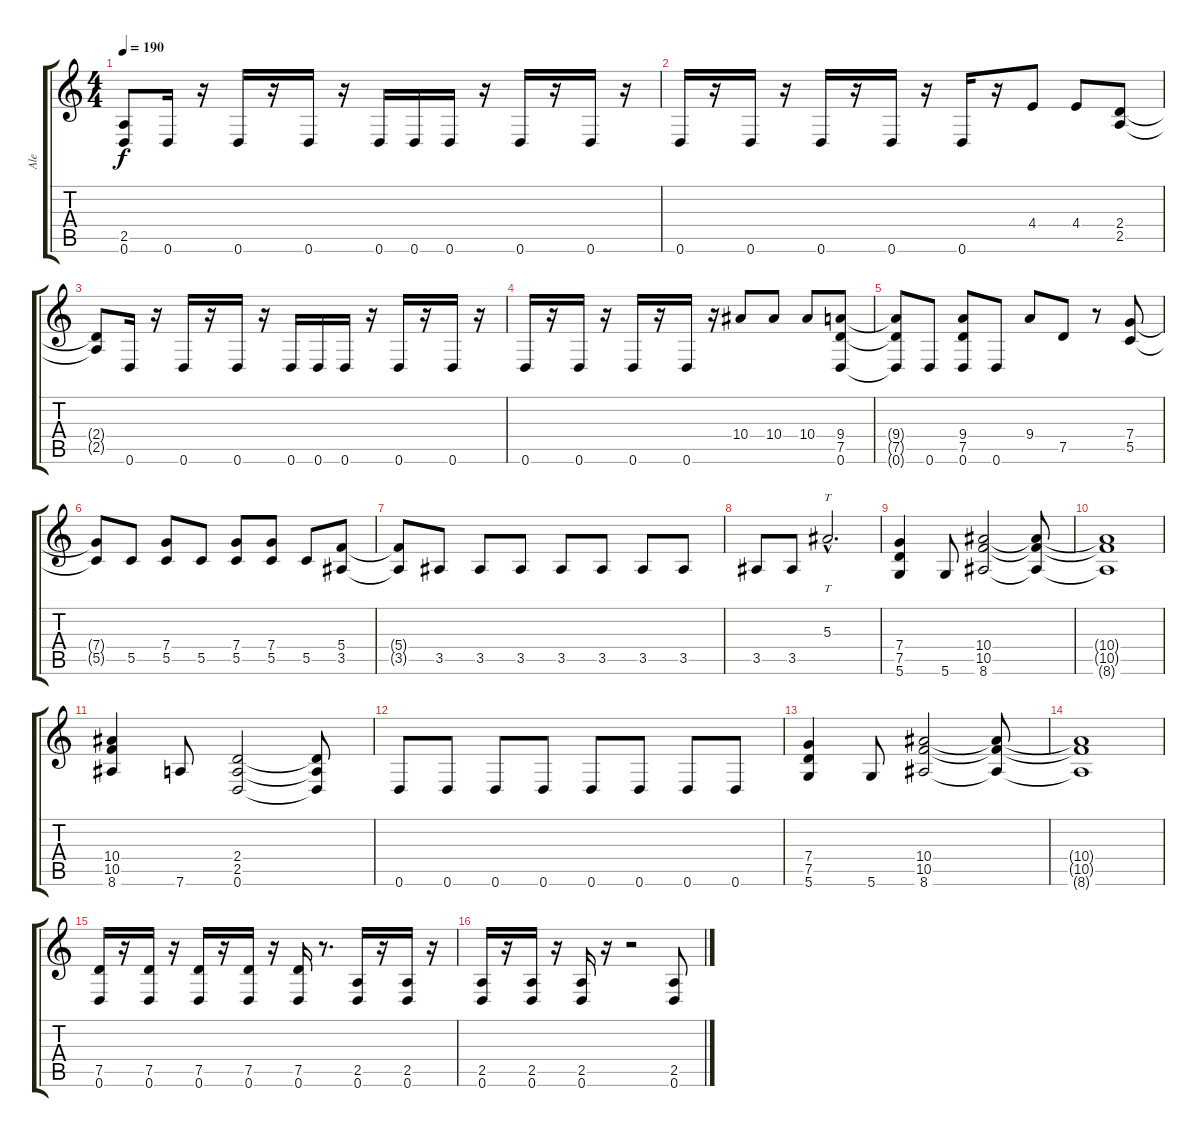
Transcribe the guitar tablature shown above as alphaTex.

\track ("Ale" "Ale") {instrument overdrivenguitar}
\staff {score tabs}
\tuning (D4 A3 F3 C3 G2 D2) {hide}
\ts (4 4)
\tempo 190
\clef g2
\ks c
(2.5{t} 0.6{t}).8{dy f} 0.6.16 r.16 0.6.16 r.16 0.6.16 r.16 0.6.16 0.6.16 0.6.16 r.16 0.6.16 r.16 0.6.16 r.16 |
0.6.16 r.16 0.6.16 r.16 0.6.16 r.16 0.6.16 r.16 0.6.16 r.16 4.4.8 4.4.8 (2.4 2.5).8 |
(2.4{t} 2.5{t}).8 0.6.16 r.16 0.6.16 r.16 0.6.16 r.16 0.6.16 0.6.16 0.6.16 r.16 0.6.16 r.16 0.6.16 r.16 |
0.6.16 r.16 0.6.16 r.16 0.6.16 r.16 0.6.16 r.16 10.4.8 10.4.8 10.4.8 (9.4 7.5 0.6).8 |
(9.4{t} 7.5{t} 0.6{t}).8 0.6.8 (9.4 7.5 0.6).8 0.6.8 9.4.8 7.5.8 r.8 (7.4 5.5).8 |
(7.4{t} 5.5{t}).8 5.5.8 (7.4 5.5).8 5.5.8 (7.4 5.5).8 (7.4 5.5).8 5.5.8 (5.4 3.5).8 |
(5.4{t} 3.5{t}).8 3.5.8 3.5.8 3.5.8 3.5.8 3.5.8 3.5.8 3.5.8 |
3.5.8 3.5.8 5.3{hac}.2{tt d} |
(7.4 7.5 5.6).4 5.6.8 (10.4 10.5 8.6).2 (10.4{t} 10.5{t} 8.6{t}).8 |
(10.4{t} 10.5{t} 8.6{t}).1 |
(10.4 10.5 8.6).4 7.6.8 (2.4 2.5 0.6).2 (2.4{t} 2.5{t} 0.6{t}).8 |
0.6.8 0.6.8 0.6.8 0.6.8 0.6.8 0.6.8 0.6.8 0.6.8 |
(7.4 7.5 5.6).4 5.6.8 (10.4 10.5 8.6).2 (10.4{t} 10.5{t} 8.6{t}).8 |
(10.4{t} 10.5{t} 8.6{t}).1 |
(7.5 0.6).16 r.16 (7.5 0.6).16 r.16 (7.5 0.6).16 r.16 (7.5 0.6).16 r.16 (7.5 0.6).16 r.8{d} (2.5 0.6).16 r.16 (2.5 0.6).16 r.16 |
(2.5 0.6).16 r.16 (2.5 0.6).16 r.16 (2.5 0.6).16 r.16 r.2 (2.5 0.6).8
